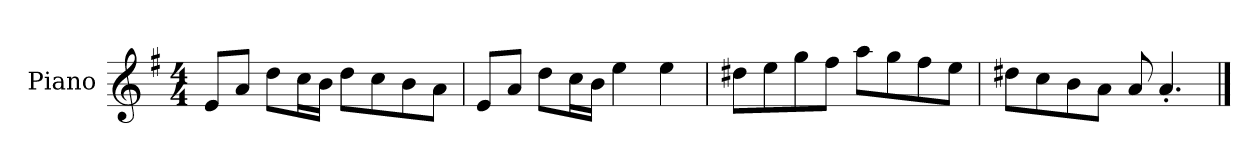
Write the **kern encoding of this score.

**kern
*part1
*staff1
*I"Piano
*I'P-no
*clefG2
*k[f#]
*M4/4
*MM90
=1
8e/L
8a/J
8dd\L
16cc\L
16b\JJ
8dd\L
8cc\
8b\
8a\J
=2
8e/L
8a/J
8dd\L
16cc\L
16b\JJ
4ee\
4ee\
=3
8dd#X\L
8ee\
8gg\
8ff#\J
8aa\L
8gg\
8ff#\
8ee\J
=4
8dd#X\L
8cc\
8b\
8a\J
8a/
4.a'/
==
*-
